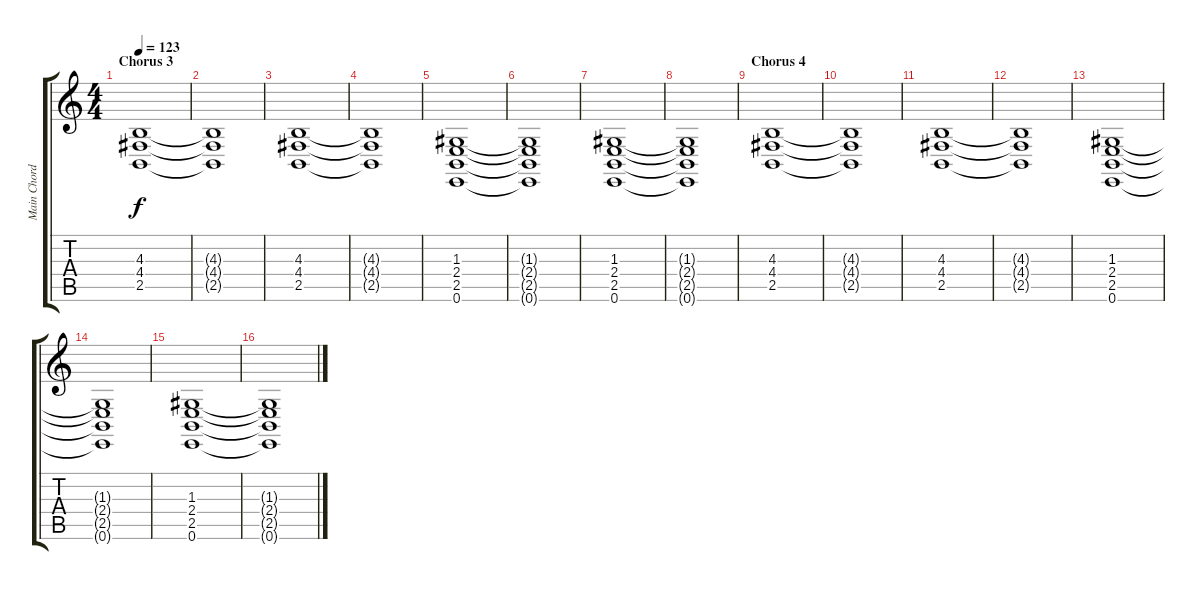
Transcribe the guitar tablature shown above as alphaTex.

\track ("Main Chords" "Main Chord") {instrument honkytonkpiano}
\staff {score tabs}
\tuning (E4 B3 G3 D3 A2 E2) {hide}
\ts (4 4)
\section ("" "Chorus 3")
\tempo 123
\clef g2
\ks c
(4.3 4.4 2.5).1{dy f} |
(4.3{t} 4.4{t} 2.5{t}).1 |
(4.3 4.4 2.5).1 |
(4.3{t} 4.4{t} 2.5{t}).1 |
(1.3 2.4 2.5 0.6).1 |
(1.3{t} 2.4{t} 2.5{t} 0.6{t}).1 |
(1.3 2.4 2.5 0.6).1 |
(1.3{t} 2.4{t} 2.5{t} 0.6{t}).1 |
\section ("" "Chorus 4")
(4.3 4.4 2.5).1 |
(4.3{t} 4.4{t} 2.5{t}).1 |
(4.3 4.4 2.5).1 |
(4.3{t} 4.4{t} 2.5{t}).1 |
(1.3 2.4 2.5 0.6).1 |
(1.3{t} 2.4{t} 2.5{t} 0.6{t}).1 |
(1.3 2.4 2.5 0.6).1 |
(1.3{t} 2.4{t} 2.5{t} 0.6{t}).1
